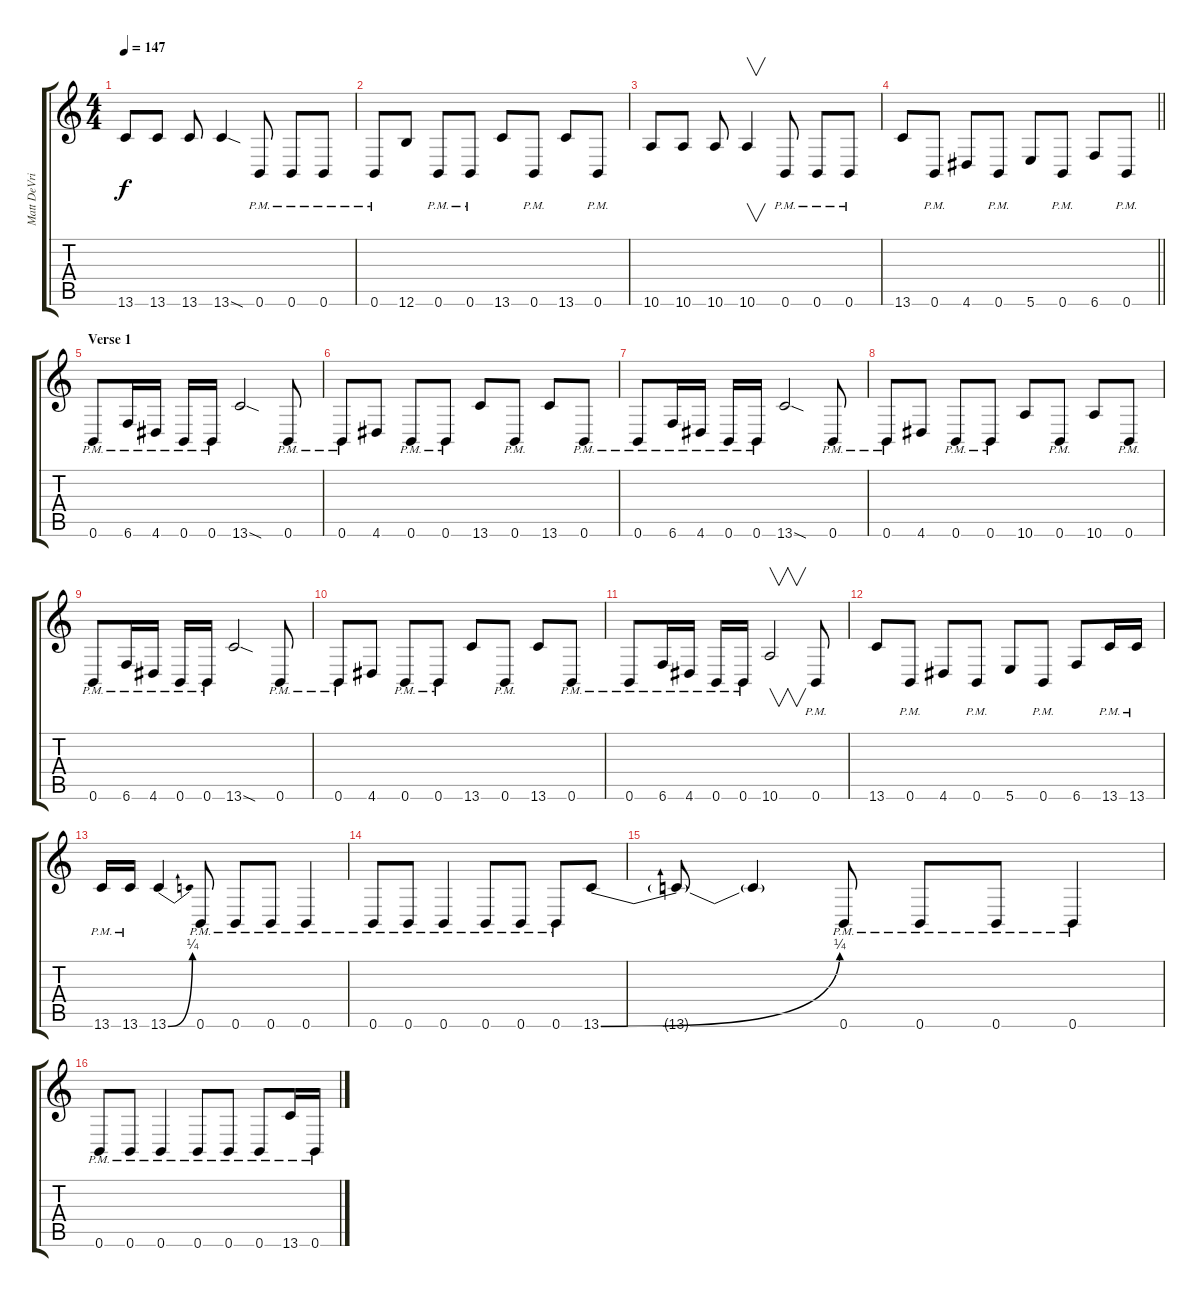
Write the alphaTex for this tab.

\track ("Matt DeVries" "Matt DeVri") {instrument distortionguitar}
\staff {score tabs}
\tuning (Db4 Ab3 E3 B2 Gb2 B1) {hide}
\ts (4 4)
\tempo 147
\clef g2
\ks c
13.6.8{dy f} 13.6.8 13.6.8 13.6{sod}.4 0.6{pm}.8 0.6{pm}.8 0.6{pm}.8 |
0.6{pm}.8 12.6.8 0.6{pm}.8 0.6{pm}.8 13.6.8 0.6{pm}.8 13.6.8 0.6{pm}.8 |
10.6.8 10.6.8 10.6.8 10.6.4{v} 0.6{pm}.8 0.6{pm}.8 0.6{pm}.8 |
\barLineRight lightlight
13.6.8 0.6{pm}.8 4.6.8 0.6{pm}.8 5.6.8 0.6{pm}.8 6.6.8 0.6{pm}.8 |
\section ("" "Verse 1")
0.6{pm}.8 6.6{pm}.16 4.6{pm}.16 0.6{pm}.16 0.6{pm}.16 13.6{sod}.2 0.6{pm}.8 |
0.6{pm}.8 4.6.8 0.6{pm}.8 0.6{pm}.8 13.6.8 0.6{pm}.8 13.6.8 0.6{pm}.8 |
0.6{pm}.8 6.6{pm}.16 4.6{pm}.16 0.6{pm}.16 0.6{pm}.16 13.6{sod}.2 0.6{pm}.8 |
0.6{pm}.8 4.6.8 0.6{pm}.8 0.6{pm}.8 10.6.8 0.6{pm}.8 10.6.8 0.6{pm}.8 |
0.6{pm}.8 6.6{pm}.16 4.6{pm}.16 0.6{pm}.16 0.6{pm}.16 13.6{sod}.2 0.6{pm}.8 |
0.6{pm}.8 4.6.8 0.6{pm}.8 0.6{pm}.8 13.6.8 0.6{pm}.8 13.6.8 0.6{pm}.8 |
0.6{pm}.8 6.6{pm}.16 4.6{pm}.16 0.6{pm}.16 0.6{pm}.16 10.6.2{v} 0.6{pm}.8 |
13.6.8 0.6{pm}.8 4.6.8 0.6{pm}.8 5.6.8 0.6{pm}.8 6.6.8 13.6{pm}.16 13.6{pm}.16 |
13.6{pm}.16 13.6{pm}.16 13.6{be (bend 0 0 60 1)}.4 0.6{pm}.8 0.6{pm}.8 0.6{pm}.8 0.6{pm}.4 |
0.6{pm}.8 0.6{pm}.8 0.6{pm}.4 0.6{pm}.8 0.6{pm}.8 0.6{pm}.8 13.6{be (bend 0 0 60 1)}.8 |
13.6{t}.8 13.6{t}.4 0.6{pm}.8 0.6{pm}.8 0.6{pm}.8 0.6{pm}.4 |
0.6{pm}.8 0.6{pm}.8 0.6{pm}.4 0.6{pm}.8 0.6{pm}.8 0.6{pm}.8 13.6{pm}.16 0.6{pm}.16
